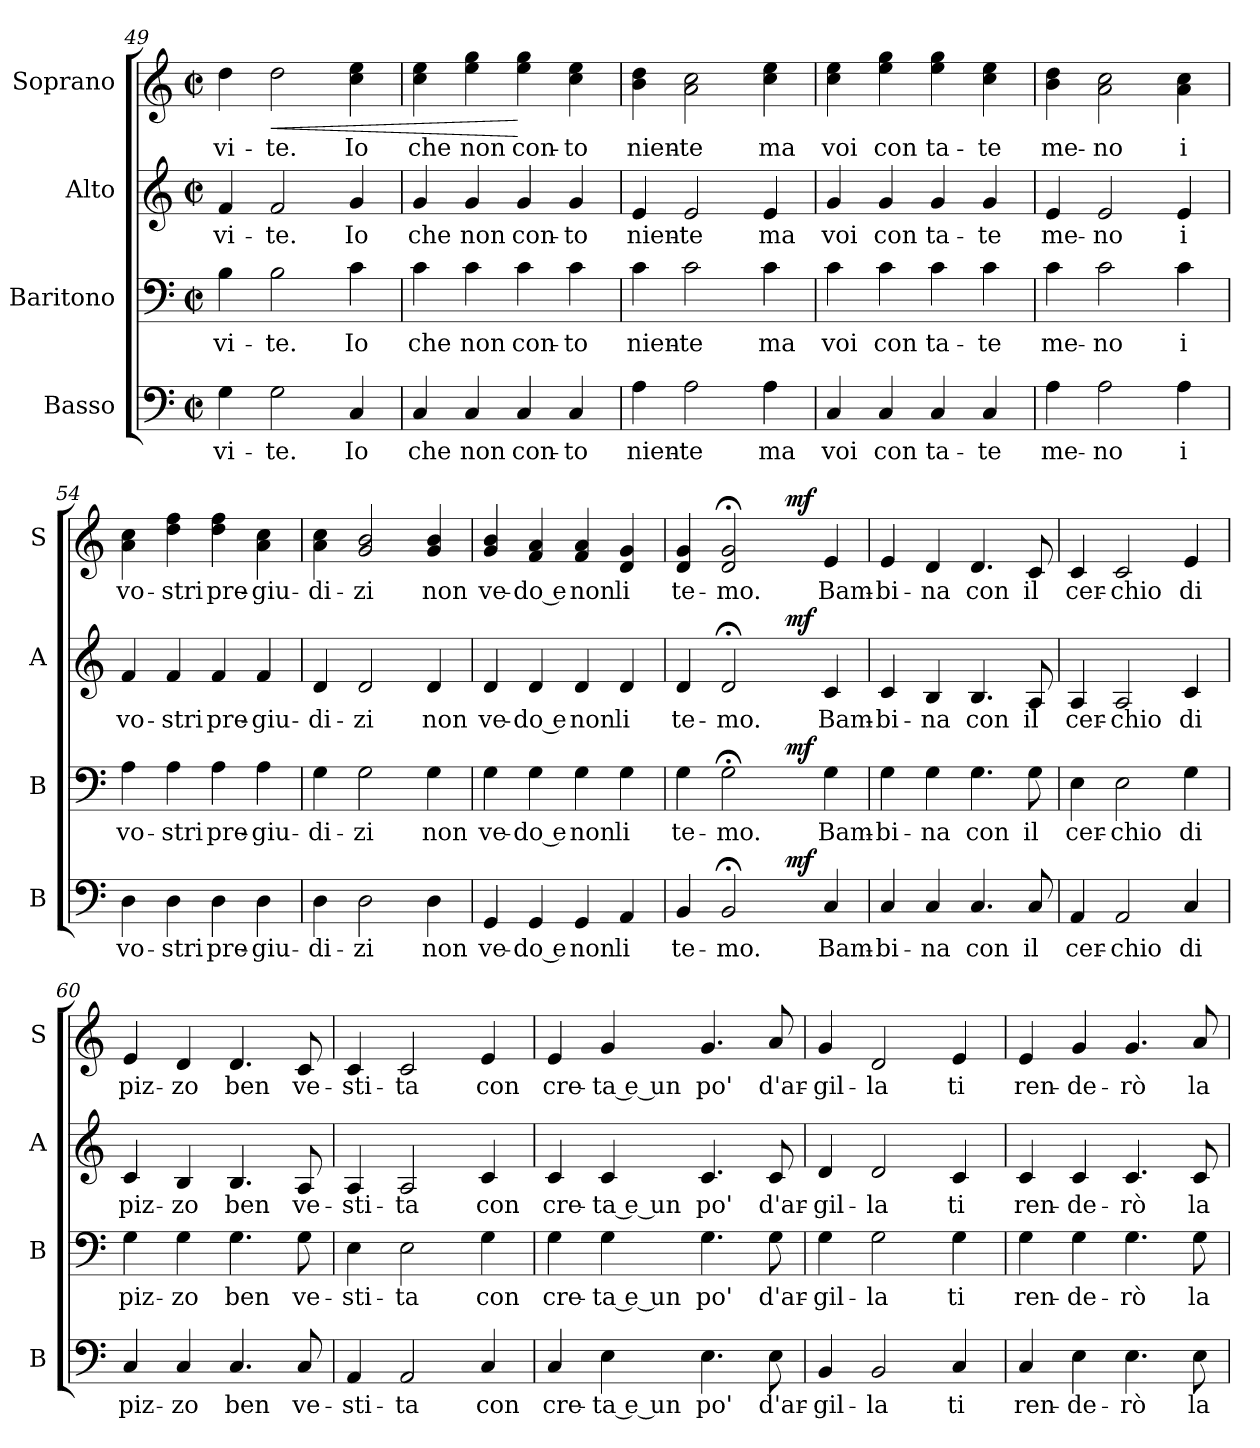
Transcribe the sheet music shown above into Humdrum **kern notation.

**kern	**text	**dynam	**kern	**text	**dynam	**kern	**text	**dynam	**kern	**text	**dynam
*part4	*part4	*part4	*part3	*part3	*part3	*part2	*part2	*part2	*part1	*part1	*part1
*staff4	*staff4	*staff4	*staff3	*staff3	*staff3	*staff2	*staff2	*staff2	*staff1	*staff1	*staff1
*I"Basso	*	*	*I"Baritono	*	*	*I"Alto	*	*	*I"Soprano	*	*
*I'B	*	*	*I'B	*	*	*I'A	*	*	*I'S	*	*
*clefF4	*	*	*clefF4	*	*	*clefG2	*	*	*clefG2	*	*
*M2/2	*	*	*M2/2	*	*	*M2/2	*	*	*M2/2	*	*
*met(c|)	*	*	*met(c|)	*	*	*met(c|)	*	*	*met(c|)	*	*
=49	=49	=49	=49	=49	=49	=49	=49	=49	=49	=49	=49
!	!LO:LY:b:cj	!	!	!LO:LY:b:cj	!	!	!LO:LY:b:cj	!	!	!LO:LY:b:cj	!
4G\	vi-	.	4B\	vi-	.	4f/	vi-	.	4dd\	vi-	.
!	!LO:LY:b:cj	!	!	!LO:LY:b:cj	!	!	!LO:LY:b:cj	!	!	!LO:LY:b:cj	!LO:HP:b
2G\	-te.	.	2B\	-te.	.	2f/	-te.	.	2dd\	-te.	<
!	!LO:LY:b:cj	!	!	!LO:LY:b:cj	!	!	!LO:LY:b:cj	!	!	!LO:LY:b:cj	!
4C/	Io	.	4c\	Io	.	4g/	Io	.	4ee\ 4cc\	Io	.
=50	=50	=50	=50	=50	=50	=50	=50	=50	=50	=50	=50
!	!LO:LY:b:cj	!	!	!LO:LY:b:cj	!	!	!LO:LY:b:cj	!	!	!LO:LY:b:cj	!
4C/	che	.	4c\	che	.	4g/	che	.	4ee\ 4cc\	che	.
!	!LO:LY:b:cj	!	!	!LO:LY:b:cj	!	!	!LO:LY:b:cj	!	!	!LO:LY:b:cj	!
4C/	non	.	4c\	non	.	4g/	non	.	4gg\ 4ee\	non	.
!	!LO:LY:b:cj	!	!	!LO:LY:b:cj	!	!	!LO:LY:b:cj	!	!	!LO:LY:b:cj	!
4C/	con-	.	4c\	con-	.	4g/	con-	.	4gg\ 4ee\	con-	[
!	!LO:LY:b:cj	!	!	!LO:LY:b:cj	!	!	!LO:LY:b:cj	!	!	!LO:LY:b:cj	!
4C/	-to	.	4c\	-to	.	4g/	-to	.	4ee\ 4cc\	-to	.
!!LO:LB:g=z
=51	=51	=51	=51	=51	=51	=51	=51	=51	=51	=51	=51
!	!LO:LY:b:cj	!	!	!LO:LY:b:cj	!	!	!LO:LY:b:cj	!	!	!LO:LY:b:cj	!
4A\	nien-	.	4c\	nien-	.	4e/	nien-	.	4dd\ 4b\	nien-	.
!	!LO:LY:b:cj	!	!	!LO:LY:b:cj	!	!	!LO:LY:b:cj	!	!	!LO:LY:b:cj	!
2A\	-te	.	2c\	-te	.	2e/	-te	.	2cc\ 2a\	-te	.
!	!LO:LY:b:cj	!	!	!LO:LY:b:cj	!	!	!LO:LY:b:cj	!	!	!LO:LY:b:cj	!
4A\	ma	.	4c\	ma	.	4e/	ma	.	4ee\ 4cc\	ma	.
=52	=52	=52	=52	=52	=52	=52	=52	=52	=52	=52	=52
!	!LO:LY:b:cj	!	!	!LO:LY:b:cj	!	!	!LO:LY:b:cj	!	!	!LO:LY:b:cj	!
4C/	voi	.	4c\	voi	.	4g/	voi	.	4ee\ 4cc\	voi	.
!	!LO:LY:b:cj	!	!	!LO:LY:b:cj	!	!	!LO:LY:b:cj	!	!	!LO:LY:b:cj	!
4C/	con	.	4c\	con	.	4g/	con	.	4gg\ 4ee\	con	.
!	!LO:LY:b:cj	!	!	!LO:LY:b:cj	!	!	!LO:LY:b:cj	!	!	!LO:LY:b:cj	!
4C/	ta-	.	4c\	ta-	.	4g/	ta-	.	4gg\ 4ee\	ta-	.
!	!LO:LY:b:cj	!	!	!LO:LY:b:cj	!	!	!LO:LY:b:cj	!	!	!LO:LY:b:cj	!
4C/	-te	.	4c\	-te	.	4g/	-te	.	4ee\ 4cc\	-te	.
=53	=53	=53	=53	=53	=53	=53	=53	=53	=53	=53	=53
!	!LO:LY:b:cj	!	!	!LO:LY:b:cj	!	!	!LO:LY:b:cj	!	!	!LO:LY:b:cj	!
4A\	me-	.	4c\	me-	.	4e/	me-	.	4dd\ 4b\	me-	.
!	!LO:LY:b:cj	!	!	!LO:LY:b:cj	!	!	!LO:LY:b:cj	!	!	!LO:LY:b:cj	!
2A\	-no	.	2c\	-no	.	2e/	-no	.	2cc\ 2a\	-no	.
!	!LO:LY:b:cj	!	!	!LO:LY:b:cj	!	!	!LO:LY:b:cj	!	!	!LO:LY:b:cj	!
4A\	i	.	4c\	i	.	4e/	i	.	4cc\ 4a\	i	.
=54	=54	=54	=54	=54	=54	=54	=54	=54	=54	=54	=54
!	!LO:LY:b:cj	!	!	!LO:LY:b:cj	!	!	!LO:LY:b:cj	!	!	!LO:LY:b:cj	!
4D\	vo-	.	4A\	vo-	.	4f/	vo-	.	4cc\ 4a\	vo-	.
!	!LO:LY:b:cj	!	!	!LO:LY:b:cj	!	!	!LO:LY:b:cj	!	!	!LO:LY:b:cj	!
4D\	-stri	.	4A\	-stri	.	4f/	-stri	.	4ff\ 4dd\	-stri	.
!	!LO:LY:b:cj	!	!	!LO:LY:b:cj	!	!	!LO:LY:b:cj	!	!	!LO:LY:b:cj	!
4D\	pre-	.	4A\	pre-	.	4f/	pre-	.	4ff\ 4dd\	pre-	.
!	!LO:LY:b:cj	!	!	!LO:LY:b:cj	!	!	!LO:LY:b:cj	!	!	!LO:LY:b:cj	!
4D\	-giu-	.	4A\	-giu-	.	4f/	-giu-	.	4cc\ 4a\	-giu-	.
=55	=55	=55	=55	=55	=55	=55	=55	=55	=55	=55	=55
!	!LO:LY:b:cj	!	!	!LO:LY:b:cj	!	!	!LO:LY:b:cj	!	!	!LO:LY:b:cj	!
4D\	-di-	.	4G\	-di-	.	4d/	-di-	.	4cc\ 4a\	-di-	.
!	!LO:LY:b:cj	!	!	!LO:LY:b:cj	!	!	!LO:LY:b:cj	!	!	!LO:LY:b:cj	!
2D\	-zi	.	2G\	-zi	.	2d/	-zi	.	2b/ 2g/	-zi	.
!	!LO:LY:b:cj	!	!	!LO:LY:b:cj	!	!	!LO:LY:b:cj	!	!	!LO:LY:b:cj	!
4D\	non	.	4G\	non	.	4d/	non	.	4b/ 4g/	non	.
!!LO:LB:g=z
=56	=56	=56	=56	=56	=56	=56	=56	=56	=56	=56	=56
!	!LO:LY:b:cj	!	!	!LO:LY:b:cj	!	!	!LO:LY:b:cj	!	!	!LO:LY:b:cj	!
4GG/	ve-	.	4G\	ve-	.	4d/	ve-	.	4b/ 4g/	ve-	.
!	!LO:LY:b:rj	!	!	!LO:LY:b:rj	!	!	!LO:LY:b:rj	!	!	!LO:LY:b:rj	!
4GG/	-do e	.	4G\	-do e	.	4d/	-do e	.	4a/ 4f/	-do e	.
!	!LO:LY:b:cj	!	!	!LO:LY:b:cj	!	!	!LO:LY:b:cj	!	!	!LO:LY:b:cj	!
4GG/	non	.	4G\	non	.	4d/	non	.	4a/ 4f/	non	.
!	!LO:LY:b:cj	!	!	!LO:LY:b:cj	!	!	!LO:LY:b:cj	!	!	!LO:LY:b:cj	!
4AA/	li	.	4G\	li	.	4d/	li	.	4g/ 4d/	li	.
=57	=57	=57	=57	=57	=57	=57	=57	=57	=57	=57	=57
!	!LO:LY:b:cj	!	!	!LO:LY:b:cj	!	!	!LO:LY:b:cj	!	!	!LO:LY:b:cj	!
*^	*	*	*^	*	*	*^	*	*	*^	*	*
4BB/	2ryy	te-	.	4G\	2ryy	te-	.	4d/	2ryy	te-	.	4g/ 4d/	2ryy	te-	.
!	!	!LO:LY:b:cj	!	!	!	!LO:LY:b:cj	!	!	!	!LO:LY:b:cj	!	!	!	!LO:LY:b:cj	!
2BB;</	.	-mo.	.	2G;<\	.	-mo.	.	2d;</	.	-mo.	.	2g/;< 2d/;<	.	-mo.	.
.	16ryy	.	.	.	16ryy	.	.	.	16ryy	.	.	.	16ryy	.	.
!	!	!	!LO:DY:a	!	!	!	!LO:DY:a	!	!	!	!LO:DY:a	!	!	!	!LO:DY:a
.	4..ryy	.	mf	.	4..ryy	.	mf	.	4..ryy	.	mf	.	4..ryy	.	mf
!	!	!LO:LY:b:cj	!	!	!	!LO:LY:b:cj	!	!	!	!LO:LY:b:cj	!	!	!	!LO:LY:b:cj	!
4C/	.	Bam-	.	4G\	.	Bam-	.	4c/	.	Bam-	.	4e/	.	Bam-	.
=58	=58	=58	=58	=58	=58	=58	=58	=58	=58	=58	=58	=58	=58	=58	=58
!	!	!LO:LY:b:cj	!	!	!	!LO:LY:b:cj	!	!	!	!LO:LY:b:cj	!	!	!	!LO:LY:b:cj	!
*v	*v	*	*	*	*	*	*	*v	*v	*	*	*v	*v	*	*
*	*	*	*v	*v	*	*	*	*	*	*	*	*
4C/	-bi-	.	4G\	-bi-	.	4c/	-bi-	.	4e/	-bi-	.
!	!LO:LY:b:cj	!	!	!LO:LY:b:cj	!	!	!LO:LY:b:cj	!	!	!LO:LY:b:cj	!
4C/	-na	.	4G\	-na	.	4B/	-na	.	4d/	-na	.
!	!LO:LY:b:cj	!	!	!LO:LY:b:cj	!	!	!LO:LY:b:cj	!	!	!LO:LY:b:cj	!
4.C/	con	.	4.G\	con	.	4.B/	con	.	4.d/	con	.
!	!LO:LY:b:cj	!	!	!LO:LY:b:cj	!	!	!LO:LY:b:cj	!	!	!LO:LY:b:cj	!
8C/	il	.	8G\	il	.	8A/	il	.	8c/	il	.
=59	=59	=59	=59	=59	=59	=59	=59	=59	=59	=59	=59
!	!LO:LY:b:cj	!	!	!LO:LY:b:cj	!	!	!LO:LY:b:cj	!	!	!LO:LY:b:cj	!
4AA/	cer-	.	4E\	cer-	.	4A/	cer-	.	4c/	cer-	.
!	!LO:LY:b:cj	!	!	!LO:LY:b:cj	!	!	!LO:LY:b:cj	!	!	!LO:LY:b:cj	!
2AA/	-chio	.	2E\	-chio	.	2A/	-chio	.	2c/	-chio	.
!	!LO:LY:b:cj	!	!	!LO:LY:b:cj	!	!	!LO:LY:b:cj	!	!	!LO:LY:b:cj	!
4C/	di	.	4G\	di	.	4c/	di	.	4e/	di	.
=60	=60	=60	=60	=60	=60	=60	=60	=60	=60	=60	=60
!	!LO:LY:b:cj	!	!	!LO:LY:b:cj	!	!	!LO:LY:b:cj	!	!	!LO:LY:b:cj	!
4C/	piz-	.	4G\	piz-	.	4c/	piz-	.	4e/	piz-	.
!	!LO:LY:b:cj	!	!	!LO:LY:b:cj	!	!	!LO:LY:b:cj	!	!	!LO:LY:b:cj	!
4C/	-zo	.	4G\	-zo	.	4B/	-zo	.	4d/	-zo	.
!	!LO:LY:b:cj	!	!	!LO:LY:b:cj	!	!	!LO:LY:b:cj	!	!	!LO:LY:b:cj	!
4.C/	ben	.	4.G\	ben	.	4.B/	ben	.	4.d/	ben	.
!	!LO:LY:b:cj	!	!	!LO:LY:b:cj	!	!	!LO:LY:b:cj	!	!	!LO:LY:b:cj	!
8C/	ve-	.	8G\	ve-	.	8A/	ve-	.	8c/	ve-	.
!!LO:PB:g=z
=61	=61	=61	=61	=61	=61	=61	=61	=61	=61	=61	=61
!	!LO:LY:b:cj	!	!	!LO:LY:b:cj	!	!	!LO:LY:b:cj	!	!	!LO:LY:b:cj	!
4AA/	-sti-	.	4E\	-sti-	.	4A/	-sti-	.	4c/	-sti-	.
!	!LO:LY:b:cj	!	!	!LO:LY:b:cj	!	!	!LO:LY:b:cj	!	!	!LO:LY:b:cj	!
2AA/	-ta	.	2E\	-ta	.	2A/	-ta	.	2c/	-ta	.
!	!LO:LY:b:cj	!	!	!LO:LY:b:cj	!	!	!LO:LY:b:cj	!	!	!LO:LY:b:cj	!
4C/	con	.	4G\	con	.	4c/	con	.	4e/	con	.
=62	=62	=62	=62	=62	=62	=62	=62	=62	=62	=62	=62
!	!LO:LY:b:cj	!	!	!LO:LY:b:cj	!	!	!LO:LY:b:cj	!	!	!LO:LY:b:cj	!
4C/	cre-	.	4G\	cre-	.	4c/	cre-	.	4e/	cre-	.
!	!LO:LY:b:rj	!	!	!LO:LY:b:rj	!	!	!LO:LY:b:rj	!	!	!LO:LY:b:rj	!
4E\	-ta e un	.	4G\	-ta e un	.	4c/	-ta e un	.	4g/	-ta e un	.
!	!LO:LY:b:cj	!	!	!LO:LY:b:cj	!	!	!LO:LY:b:cj	!	!	!LO:LY:b:cj	!
4.E\	po'	.	4.G\	po'	.	4.c/	po'	.	4.g/	po'	.
!	!LO:LY:b:cj	!	!	!LO:LY:b:cj	!	!	!LO:LY:b:cj	!	!	!LO:LY:b:cj	!
8E\	d'ar-	.	8G\	d'ar-	.	8c/	d'ar-	.	8a/	d'ar-	.
=63	=63	=63	=63	=63	=63	=63	=63	=63	=63	=63	=63
!	!LO:LY:b:cj	!	!	!LO:LY:b:cj	!	!	!LO:LY:b:cj	!	!	!LO:LY:b:cj	!
4BB/	-gil-	.	4G\	-gil-	.	4d/	-gil-	.	4g/	-gil-	.
!	!LO:LY:b:cj	!	!	!LO:LY:b:cj	!	!	!LO:LY:b:cj	!	!	!LO:LY:b:cj	!
2BB/	-la	.	2G\	-la	.	2d/	-la	.	2d/	-la	.
!	!LO:LY:b:cj	!	!	!LO:LY:b:cj	!	!	!LO:LY:b:cj	!	!	!LO:LY:b:cj	!
4C/	ti	.	4G\	ti	.	4c/	ti	.	4e/	ti	.
=64	=64	=64	=64	=64	=64	=64	=64	=64	=64	=64	=64
!	!LO:LY:b:cj	!	!	!LO:LY:b:cj	!	!	!LO:LY:b:cj	!	!	!LO:LY:b:cj	!
4C/	ren-	.	4G\	ren-	.	4c/	ren-	.	4e/	ren-	.
!	!LO:LY:b:cj	!	!	!LO:LY:b:cj	!	!	!LO:LY:b:cj	!	!	!LO:LY:b:cj	!
4E\	-de-	.	4G\	-de-	.	4c/	-de-	.	4g/	-de-	.
!	!LO:LY:b:cj	!	!	!LO:LY:b:cj	!	!	!LO:LY:b:cj	!	!	!LO:LY:b:cj	!
4.E\	-rò	.	4.G\	-rò	.	4.c/	-rò	.	4.g/	-rò	.
!	!LO:LY:b:cj	!	!	!LO:LY:b:cj	!	!	!LO:LY:b:cj	!	!	!LO:LY:b:cj	!
8E\	la	.	8G\	la	.	8c/	la	.	8a/	la	.
=	=	=	=	=	=	=	=	=	=	=	=
*-	*-	*-	*-	*-	*-	*-	*-	*-	*-	*-	*-
